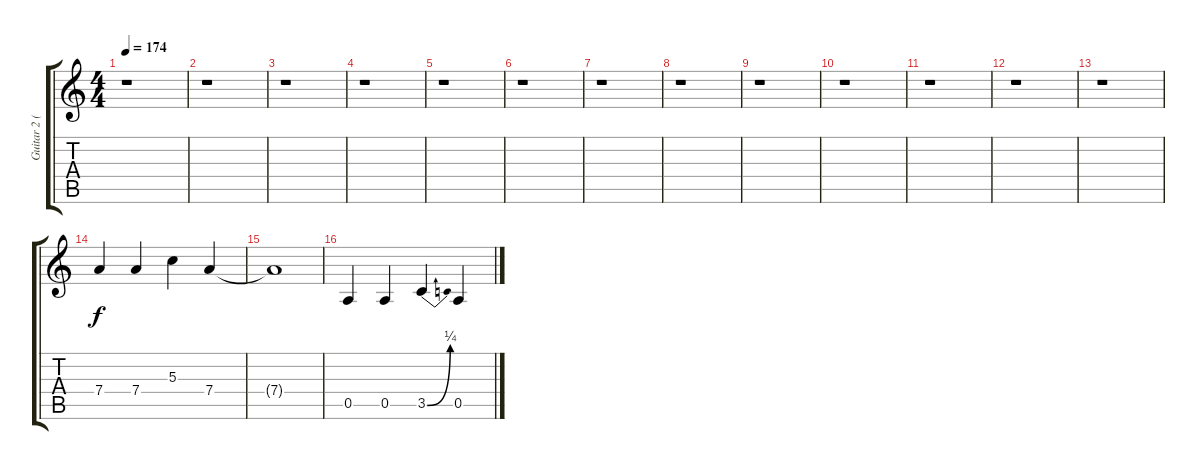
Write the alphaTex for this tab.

\track ("Guitar 2 (Clean)" "Guitar 2 (") {instrument electricguitarclean}
\staff {score tabs}
\tuning (E4 B3 G3 D3 A2 E2) {hide}
\ts (4 4)
\tempo 174
\clef g2
\ks c
r.1{dy f} |
r.1 |
r.1 |
r.1 |
r.1 |
r.1 |
r.1 |
r.1 |
r.1 |
r.1 |
r.1 |
r.1 |
r.1 |
7.4.4 7.4.4 5.3.4 7.4.4 |
7.4{t}.1 |
0.5.4 0.5.4 3.5{be (bend 0 0 60 1)}.4 0.5.4
